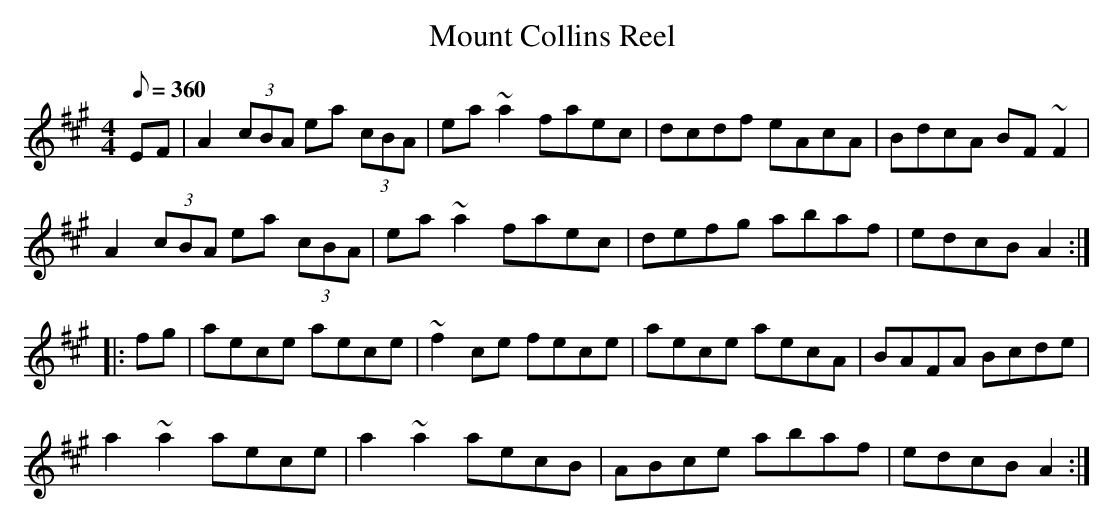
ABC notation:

X:1
T: Mount Collins Reel % cre5<bb
M: 4/4
Q: 360
K: A
EF| A2 (3cBA ea (3cBA| ea~a2 faec| dcdf eAcA| BdcA BF~F2|
A2 (3cBA ea (3cBA| ea~a2 faec| defg abaf| edcB A2 :|
|:fg| aece aece| ~f2ce fece| aece aecA| BAFA Bcde|
a2 ~a2 aece| a2 ~a2 aecB| ABce abaf| edcB A2 :|
